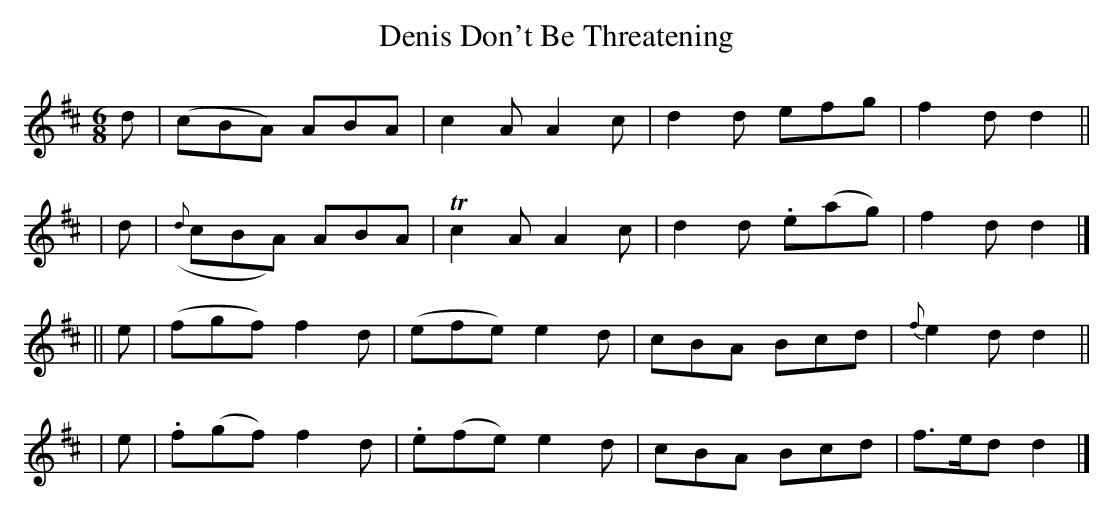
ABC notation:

X:1
T: Denis Don't Be Threatening
M: 6/8
L: 1/8
K: D
   d |    (cBA) ABA | c2A A2c | d2d efg | f2d d2 ||
|  d | ({d}cBA) ABA | Tc2A A2c | d2d .e(ag) | f2d d2 |]
|| e |  (fgf) f2d | (efe) e2d | cBA Bcd | {f}e2d d2 ||
|  e | .f(gf) f2d | .e(fe) e2d | cBA Bcd | f>ed d2 |]
